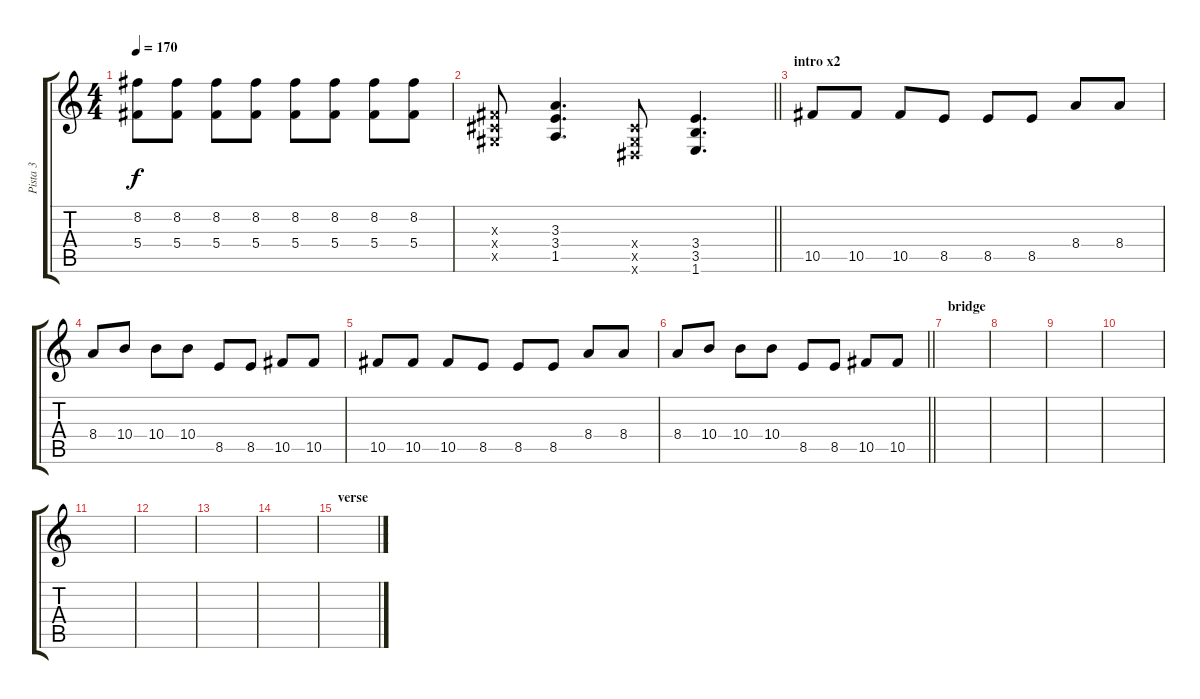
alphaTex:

\track ("Pista 3" "Pista 3") {instrument distortionguitar}
\staff {score tabs}
\tuning (Eb4 Bb3 Gb3 Db3 Ab2 Eb2) {hide}
\ts (4 4)
\tempo 170
\clef g2
\ks c
(8.2 5.4).8{dy f} (8.2 5.4).8 (8.2 5.4).8 (8.2 5.4).8 (8.2 5.4).8 (8.2 5.4).8 (8.2 5.4).8 (8.2 5.4).8 |
\barLineRight lightlight
(0.3{x} 0.4{x} 0.5{x}).8 (3.3 3.4 1.5).4{d} (0.4{x} 0.5{x} 0.6{x}).8 (3.4 3.5 1.6).4{d} |
\section ("" "intro x2")
10.5.8 10.5.8 10.5.8 8.5.8 8.5.8 8.5.8 8.4.8 8.4.8 |
8.4.8 10.4.8 10.4.8 10.4.8 8.5.8 8.5.8 10.5.8 10.5.8 |
10.5.8 10.5.8 10.5.8 8.5.8 8.5.8 8.5.8 8.4.8 8.4.8 |
\barLineRight lightlight
8.4.8 10.4.8 10.4.8 10.4.8 8.5.8 8.5.8 10.5.8 10.5.8 |
\section ("" "bridge")
|
|
|
|
|
|
|
|
\section ("" "verse")
